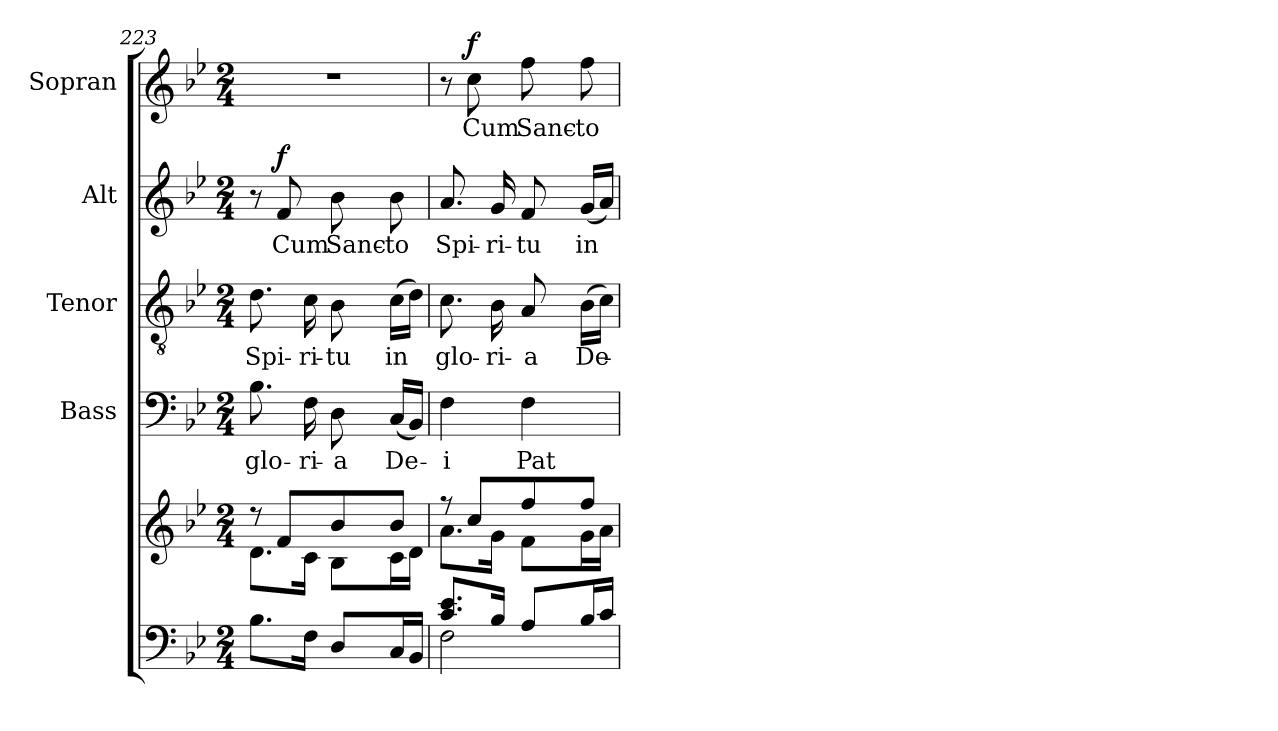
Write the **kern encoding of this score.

**kern	**kern	**kern	**text	**kern	**text	**kern	**text	**dynam	**kern	**text	**dynam
*part5	*part5	*part4	*part4	*part3	*part3	*part2	*part2	*part2	*part1	*part1	*part1
*staff6	*staff5	*staff4	*staff4	*staff3	*staff3	*staff2	*staff2	*staff2	*staff1	*staff1	*staff1
*	*	*I"Bass	*	*I"Tenor	*	*I"Alt	*	*	*I"Sopran	*	*
*	*	*I'B.	*	*I'T.	*	*I'A.	*	*	*I'S.	*	*
*clefF4	*clefG2	*clefF4	*	*clefGv2	*	*clefG2	*	*	*clefG2	*	*
*k[b-e-]	*k[b-e-]	*k[b-e-]	*	*k[b-e-]	*	*k[b-e-]	*	*	*k[b-e-]	*	*
*B-:	*B-:	*B-:	*	*B-:	*	*B-:	*	*	*B-:	*	*
*M2/4	*M2/4	*M2/4	*	*M2/4	*	*M2/4	*	*	*M2/4	*	*
=223	=223	=223	=223	=223	=223	=223	=223	=223	=223	=223	=223
*	*^	*	*	*	*	*	*	*	*	*	*
!	!	!	!	!LO:LY:b	!	!LO:LY:b	!	!	!	!	!	!
8.B-\L	8r	8.d\L	8.B-\	glo-	8.d\	Spi-	8r	.	.	2r	.	.
!	!	!	!	!	!	!	!	!LO:LY:b	!LO:DY:a	!	!	!
.	8f/L	.	.	.	.	.	8f/	Cum	f	.	.	.
!	!	!	!	!LO:LY:b	!	!LO:LY:b	!	!	!	!	!	!
16F\Jk	.	16c\Jk	16F\	-ri-	16c\	-ri-	.	.	.	.	.	.
!	!	!	!	!LO:LY:b	!	!LO:LY:b	!	!LO:LY:b	!	!	!	!
8D/L	8b-/	8B-\L	8D\	-a	8B-\	-tu	8b-\	Sanc-	.	.	.	.
!	!	!	!	!LO:LY:b	!	!LO:LY:b	!	!LO:LY:b	!	!	!	!
16C/L	8b-/J	16c\L	(<16C/LL	De-	(>16c\LL	in	8b-\	-to	.	.	.	.
16BB-/JJ	.	16d\JJ	16BB-/JJ)	.	16d\JJ)	.	.	.	.	.	.	.
=224	=224	=224	=224	=224	=224	=224	=224	=224	=224	=224	=224	=224
*^	*	*	*	*	*	*	*	*	*	*	*	*
!	!	!	!	!	!LO:LY:b	!	!LO:LY:b	!	!LO:LY:b	!	!	!	!
8.c/ 8.e-/L	2F\	8ree	8.a\L	4F\	-i	8.c\	glo-	8.a/	Spi-	.	8r	.	.
!	!	!	!	!	!	!	!	!	!	!	!	!LO:LY:b	!LO:DY:a
.	.	8cc/L	.	.	.	.	.	.	.	.	8cc\	Cum	f
!	!	!	!	!	!	!	!LO:LY:b	!	!LO:LY:b	!	!	!	!
16B-/Jk	.	.	16g\Jk	.	.	16B-\	-ri-	16g/	-ri-	.	.	.	.
!	!	!	!	!	!LO:LY:b	!	!LO:LY:b	!	!LO:LY:b	!	!	!LO:LY:b	!
8A/L	.	8ff/	8f\L	4F\	Pat-	8A/	-a	8f/	-tu	.	8ff\	Sanc-	.
!	!	!	!	!	!	!	!LO:LY:b	!	!LO:LY:b	!	!	!LO:LY:b	!
16B-/L	.	8ff/J	16g\L	.	.	(>16B-\LL	De-	(<16g/LL	in	.	8ff\	-to	.
16c/JJ	.	.	16a\JJ	.	.	16c\JJ)	.	16a/JJ)	.	.	.	.	.
*v	*v	*	*	*	*	*	*	*	*	*	*	*	*
*	*v	*v	*	*	*	*	*	*	*	*	*	*
=	=	=	=	=	=	=	=	=	=	=	=
*-	*-	*-	*-	*-	*-	*-	*-	*-	*-	*-	*-
